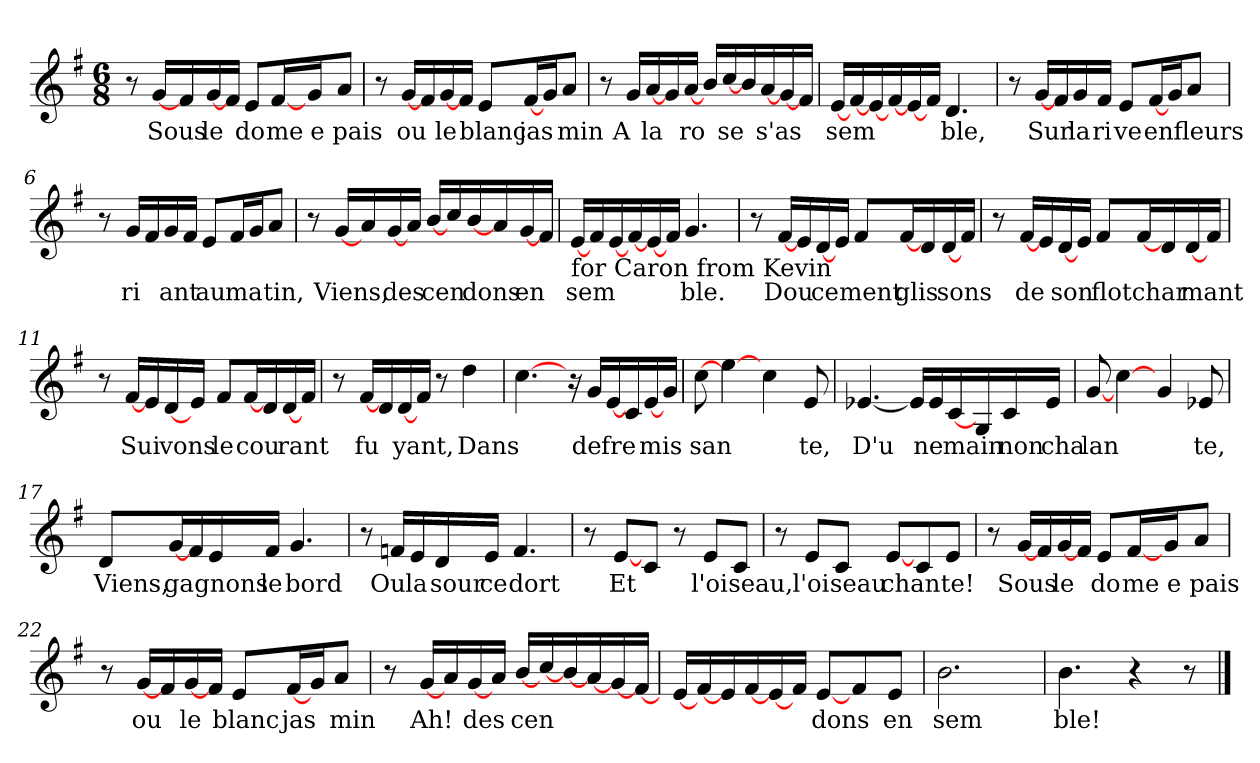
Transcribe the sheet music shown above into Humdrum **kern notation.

**kern	**text
*part1	*part1
*staff1	*staff1
*clefG2	*
*k[f#]	*
*G:	*
*M6/8	*
=1	=1
8r	.
[16g/LL	Sous
16f#/	.
[16g/	le
16f#/JJ	.
8e/L	do
[16f#/L	me
16g/J	e
8a/J	pais
=2	=2
8r	.
[16g/LL	ou
16f#/	.
[16g/	le
16f#/JJ	.
8e/L	blanc
[16f#/L	jas
16g/J	.
8a/J	min
!!LO:LB:g=z
=3	=3
8r	.
16g/LL	A
[16a/	la
16g/	.
[16a/JJ	ro
16b/LL	.
[16cc/	se
16b/	.
[16a/	s'as
[16g/	.
16f#/JJ	.
=4	=4
[16e/LL	sem
[16f#/	.
[16e/	.
[16f#/	.
[16e/	.
16f#/JJ	.
4.d/	ble,
=5	=5
8r	.
[16g/LL	Sur
16f#/	.
16g/	la
16f#/JJ	ri
8e/L	ve
[16f#/L	en
16g/J	.
8a/J	fleurs
!!LO:LB:g=z
=6	=6
8r	.
16g/LL	ri
16f#/	.
16g/	ant
16f#/JJ	.
8e/L	au
16f#/L	ma
16g/J	.
8a/J	tin,
=7	=7
8r	.
[16g/LL	Viens,
16a/	.
[16g/	des
16a/JJ	.
[16b/LL	cen
16cc/	.
[16b/	dons
16a/	.
[16g/	en
16f#/JJ	.
=8	=8
!LO:TX:b:t=for Caron from Kevin	!
[16e/LL	sem
16f#/	.
[16e/	.
[16f#/	.
[16e/	.
16f#/JJ	.
4.g/	ble.
!!LO:LB:g=z
=9	=9
8r	.
[16f#/LL	Dou
16e/	.
[16d/	ce
16e/JJ	.
8f#/L	ment
[16f#/L	glis
16d/	.
[16d/	sons
16f#/JJ	.
=10	=10
8r	.
[16f#/LL	de
16e/	.
[16d/	son
16e/JJ	.
8f#/L	flot
[16f#/L	char
16d/	.
[16d/	mant
16f#/JJ	.
!!LO:LB:g=z
=11	=11
8r	.
[16f#/LL	Sui
16e/	.
[16d/	vons
16e/JJ	.
8f#/L	le
[16f#/L	cou
16d/	.
[16d/	rant
16f#/JJ	.
=12	=12
8r	.
[16f#/LL	fu
16d/	.
[16d/	yant,
16f#/JJ	.
8r	.
4dd\	Dans
=13	=13
[4.cc\	.
16r	.
16g/LL	de
[16e/	fre
16c/	.
[16e/	mis
16g/JJ	.
!!LO:LB:g=z
=14	=14
[8cc\	san
[4ee\	.
4cc\	.
8e/	te,
=15	=15
[4.e-X/	D'u
16e-/LL]	.
16e-/	ne
[16c/	main
16G/	.
16c/	non
16e-/JJ	cha
=16	=16
[8g/	lan
[4cc\	.
4g/	.
8e-X/	te,
=17	=17
8d/L	Viens,
[16g/L	ga
16f#/	.
16e/	gnons
16f#/JJ	le
4.g/	bord
!!LO:LB:g=z
=18	=18
8r	.
16fn/LL	Ou
16e/	la
16d/	sour
16e/JJ	ce
4.f/	dort
=19	=19
8r	.
[8e/L	Et
8c/J	.
8r	.
8e/L	l'oi
8c/J	seau,
=20	=20
8r	.
8e/L	l'oi
8c/J	seau
[8e/L	chan
8c/	.
8e/J	te!
=21	=21
8r	.
[16g/LL	Sous
16f#/	.
[16g/	le
16f#/JJ	.
8e/L	do
[16f#/L	me
16g/J	e
8a/J	pais
!!LO:LB:g=z
=22	=22
8r	.
[16g/LL	ou
16f#/	.
[16g/	le
16f#/JJ	.
8e/L	blanc
[16f#/L	jas
16g/J	.
8a/J	min
=23	=23
8r	.
[16g/LL	Ah!
16a/	.
[16g/	des
16a/JJ	.
[16b/LL	cen
[16cc/	.
[16b/	.
[16a/	.
[16g/	.
[16f#/JJ	.
!!LO:LB:g=z
=24	=24
[16e/LL	.
[16f#/	.
16e/	.
[16f#/	.
[16e/	.
16f#/JJ	.
[8e/L	dons
8f#/	.
8e/J	en
=25	=25
2.b\	sem
=26	=26
4.b\	ble!
4r	.
8r	.
==	==
*-	*-
